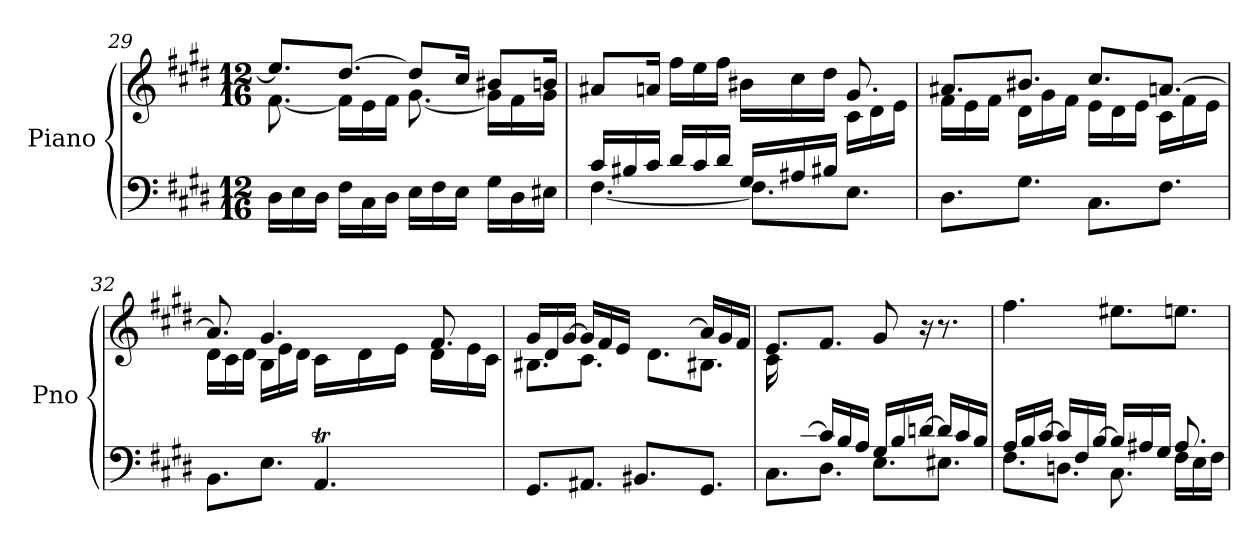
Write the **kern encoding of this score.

**kern	**kern
*part1	*part1
*staff2	*staff1
*I"Piano	*
*I'Pno	*
*clefF4	*clefG2
*k[f#c#g#d#]	*k[f#c#g#d#]
*M12/16	*M12/16
=29	=29
*	*^
16D#\LL	8.ee/L]	[8.f#\
16E\	.	.
16D#\JJ	.	.
16F#\LL	[8.dd#/J	16f#\LL]
16C#\	.	16e\
16D#\JJ	.	16f#\JJ
16E\LL	8dd#/L]	[8.g#\
16F#\	.	.
16E\JJ	16cc#/Jk	.
16G#\LL	8b#X/L	16g#\LL]
16D#\	.	16f#\
16E#X\JJ	16bn/Jk	16g#\JJ
=30	=30	=30
*^	*	*
16c#/LL	[4.F#\	8a#X/L	16ryy
*	*	*v	*v
16B#X/	.	.
16c#/JJ	.	16an/Jk
16d#/LL	.	16ff#\LL
16c#/	.	16ee\
16d#/JJ	.	16ff#\JJ
16G#/LL	8.F#\L]	16b#X\LL
16A#X/	.	16cc#\
16B#X/JJ	.	16dd#\JJ
*	*	*^
8.ryy	8.E\J	8.g#/	16c#\LL
.	.	.	16d#\
.	.	.	16e\JJ
*v	*v	*	*
!!LO:LB:g=z	!!
=31	=31	=31
8.D#\L	8.a#X/L	16f#\LL
.	.	16e\
.	.	16f#\JJ
8.G#\J	8.b#X/J	16d#\LL
.	.	16g#\
.	.	16f#\JJ
8.C#\L	8.cc#/L	16e\LL
.	.	16d#\
.	.	16e\JJ
8.F#\J	[8.an/J	16c#\LL
.	.	16f#\
.	.	16e\JJ
=32	=32	=32
*^	*	*
8.BB\L	4.ryy	8.a/]	16d#\LL
.	.	.	16c#\
.	.	.	16d#\JJ
8.E\J	.	4.g#/	16B\LL
.	.	.	16e\
.	.	.	16d#\JJ
4.AAT/	32BB!yy	.	16c#\LL
.	32AA!yy	.	.
.	32BB!yy	.	16d#\
.	32AA!yy	.	.
.	32BB!yy	.	16e\JJ
.	32AA!yy	.	.
.	32BB!yy	8.f#/	16d#\LL
.	[32AA!yy	.	.
.	8AA!yy]	.	16e\
.	.	.	16c#\JJ
*v	*v	*	*
=33	=33	=33
8.GG#/L	16g#/LL	8.B#X\L
.	16d#/	.
.	[16g#/JJ	.
8.AA#X/J	16g#/LL]	8.c#\J
.	16f#/	.
.	16e/JJ	.
8.BB#X/L	16d#/LLyy	8.d#\L
.	16f#/	.
.	[16a/JJ	.
8.GG#/J	16a/LL]	8.B#X\J
.	16g#/	.
.	16f#/JJ	.
!!LO:PB:g=z	!!
=34	=34	=34
*^	*	*
16ryy	8.C#\L	8.e/L	16c#\LL
16G#/	.	.	2ryy
[16c#/JJ	.	.	.
16c#/LL]	8.D#\J	8.f#/J	.
16B/	.	.	.
16A/JJ	.	.	.
16G#/LL	8.E\L	8g#/	.
16B/	.	.	.
[16dn/JJ	.	16r	.
16d/LL]	8.E#X\J	8.r	8.ryy
16c#/	.	.	.
16B/JJ	.	.	.
*	*	*v	*v
=35	=35	=35
16A/LL	8.F#\L	4.ff#\
16B/	.	.
[16c#/JJ	.	.
16c#/LL]	8.Dn\J	.
16F#/	.	.
[16B/JJ	.	.
16B/LL]	8.C#\	8.ee#X\L
16A#X/	.	.
16G#/JJ	.	.
8.A#/	16F#\LL	8.een\J
.	16E\	.
.	16F#\JJ	.
*v	*v	*
=	=
*-	*-
